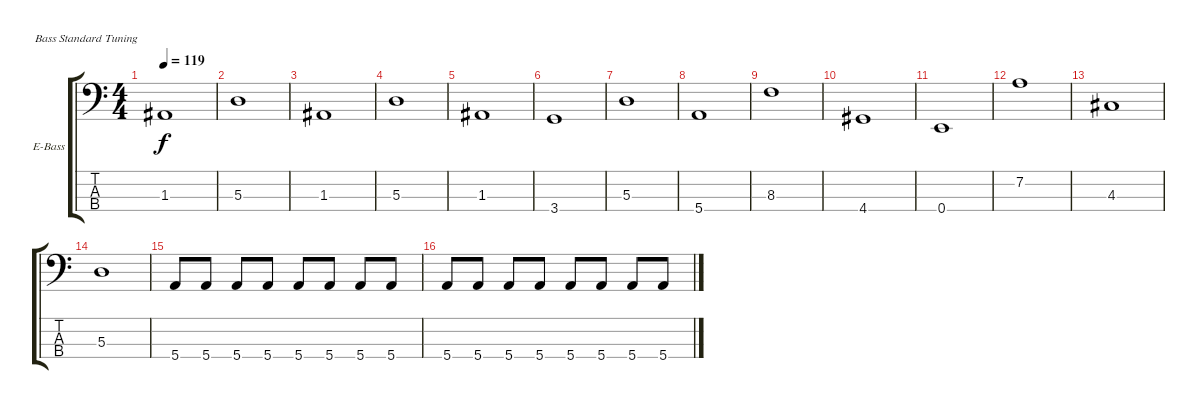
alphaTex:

\defaultSystemsLayout 4
\bracketExtendMode groupsimilarinstruments
\firstSystemTrackNameOrientation horizontal
\otherSystemsTrackNameOrientation horizontal
\track ("Electric Bass" "E-Bass") {instrument electricbassfinger}
\staff {score tabs}
\tuning (G2 D2 A1 E1)
\ts (4 4)
\tempo 119
\clef f4
\ks c
1.3.1{dy f} |
5.3.1 |
1.3.1 |
5.3.1 |
1.3.1 |
3.4.1 |
5.3.1 |
5.4.1 |
8.3.1 |
4.4.1 |
0.4.1 |
7.2.1 |
4.3.1 |
5.3.1 |
5.4.8 5.4.8 5.4.8 5.4.8 5.4.8 5.4.8 5.4.8 5.4.8 |
5.4.8 5.4.8 5.4.8 5.4.8 5.4.8 5.4.8 5.4.8 5.4.8
